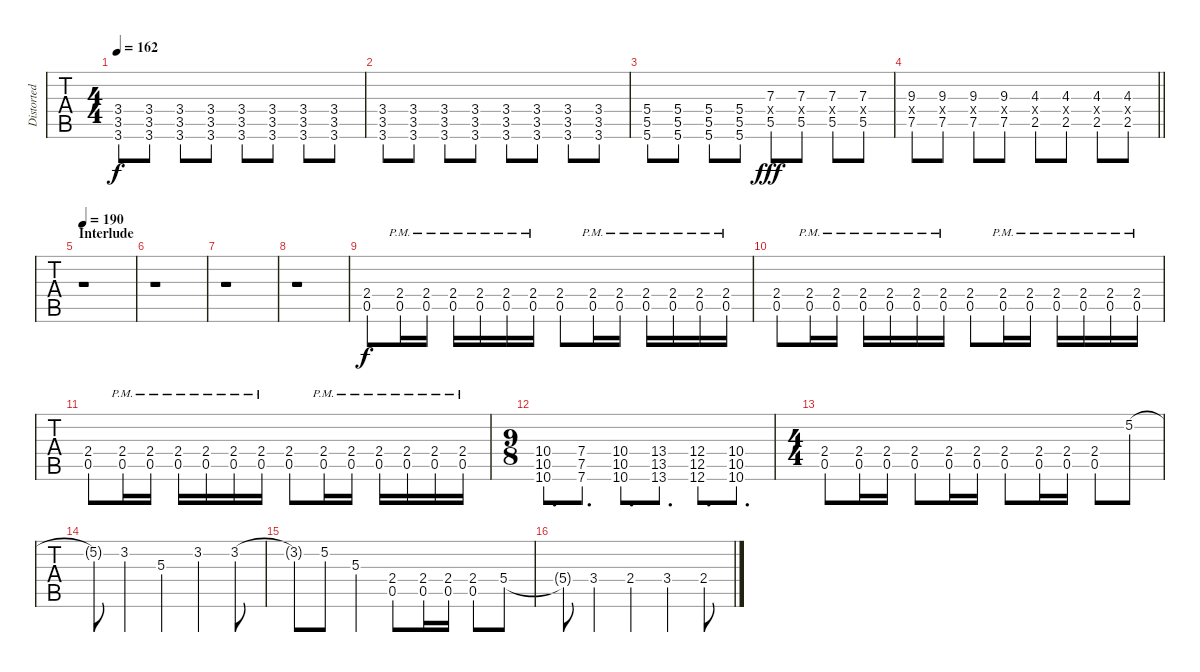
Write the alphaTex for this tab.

\track ("Distorted 2 [Tuck]" "Distorted ") {instrument distortionguitar}
\staff {tabs}
\tuning (D4 A3 F3 C3 G2 C2) {hide}
\ts (4 4)
\tempo 162
\clef g2
\ks c
(3.4 3.5 3.6).8{dy f} (3.4 3.5 3.6).8 (3.4 3.5 3.6).8 (3.4 3.5 3.6).8 (3.4 3.5 3.6).8 (3.4 3.5 3.6).8 (3.4 3.5 3.6).8 (3.4 3.5 3.6).8 |
(3.4 3.5 3.6).8 (3.4 3.5 3.6).8 (3.4 3.5 3.6).8 (3.4 3.5 3.6).8 (3.4 3.5 3.6).8 (3.4 3.5 3.6).8 (3.4 3.5 3.6).8 (3.4 3.5 3.6).8 |
(5.4 5.5 5.6).8 (5.4 5.5 5.6).8 (5.4 5.5 5.6).8 (5.4 5.5 5.6).8 (7.3 0.4{x} 5.5).8{dy fff} (7.3 0.4{x} 5.5).8 (7.3 0.4{x} 5.5).8 (7.3 0.4{x} 5.5).8 |
\barLineRight lightlight
(9.3 0.4{x} 7.5).8 (9.3 0.4{x} 7.5).8 (9.3 0.4{x} 7.5).8 (9.3 0.4{x} 7.5).8 (4.3 0.4{x} 2.5).8 (4.3 0.4{x} 2.5).8 (4.3 0.4{x} 2.5).8 (4.3 0.4{x} 2.5).8 |
\section ("" "Interlude")
\tempo 190
r.1 |
r.1 |
r.1 |
r.1 |
(2.4 0.5).8{dy f} (2.4{pm} 0.5{pm}).16 (2.4{pm} 0.5{pm}).16 (2.4{pm} 0.5{pm}).16 (2.4{pm} 0.5{pm}).16 (2.4{pm} 0.5{pm}).16 (2.4{pm} 0.5{pm}).16 (2.4 0.5).8 (2.4{pm} 0.5{pm}).16 (2.4{pm} 0.5{pm}).16 (2.4{pm} 0.5{pm}).16 (2.4{pm} 0.5{pm}).16 (2.4{pm} 0.5{pm}).16 (2.4{pm} 0.5{pm}).16 |
(2.4 0.5).8 (2.4{pm} 0.5{pm}).16 (2.4{pm} 0.5{pm}).16 (2.4{pm} 0.5{pm}).16 (2.4{pm} 0.5{pm}).16 (2.4{pm} 0.5{pm}).16 (2.4{pm} 0.5{pm}).16 (2.4 0.5).8 (2.4{pm} 0.5{pm}).16 (2.4{pm} 0.5{pm}).16 (2.4{pm} 0.5{pm}).16 (2.4{pm} 0.5{pm}).16 (2.4{pm} 0.5{pm}).16 (2.4{pm} 0.5{pm}).16 |
(2.4 0.5).8 (2.4{pm} 0.5{pm}).16 (2.4{pm} 0.5{pm}).16 (2.4{pm} 0.5{pm}).16 (2.4{pm} 0.5{pm}).16 (2.4{pm} 0.5{pm}).16 (2.4{pm} 0.5{pm}).16 (2.4 0.5).8 (2.4{pm} 0.5{pm}).16 (2.4{pm} 0.5{pm}).16 (2.4{pm} 0.5{pm}).16 (2.4{pm} 0.5{pm}).16 (2.4{pm} 0.5{pm}).16 (2.4{pm} 0.5{pm}).16 |
\ts (9 8)
(10.4 10.5 10.6).8{d} (7.4 7.5 7.6).8{d} (10.4 10.5 10.6).8{d} (13.4 13.5 13.6).8{d} (12.4 12.5 12.6).8{d} (10.4 10.5 10.6).8{d} |
\ts (4 4)
(2.4 0.5).8 (2.4 0.5).16 (2.4 0.5).16 (2.4 0.5).8 (2.4 0.5).16 (2.4 0.5).16 (2.4 0.5).8 (2.4 0.5).16 (2.4 0.5).16 (2.4 0.5).8 5.2.8 |
5.2{t}.8 3.2.4 5.3.4 3.2.4 3.2.8 |
3.2{t}.8 5.2.8 5.3.4 (2.4 0.5).8 (2.4 0.5).16 (2.4 0.5).16 (2.4 0.5).8 5.4.8 |
5.4{t}.8 3.4.4 2.4.4 3.4.4 2.4.8
